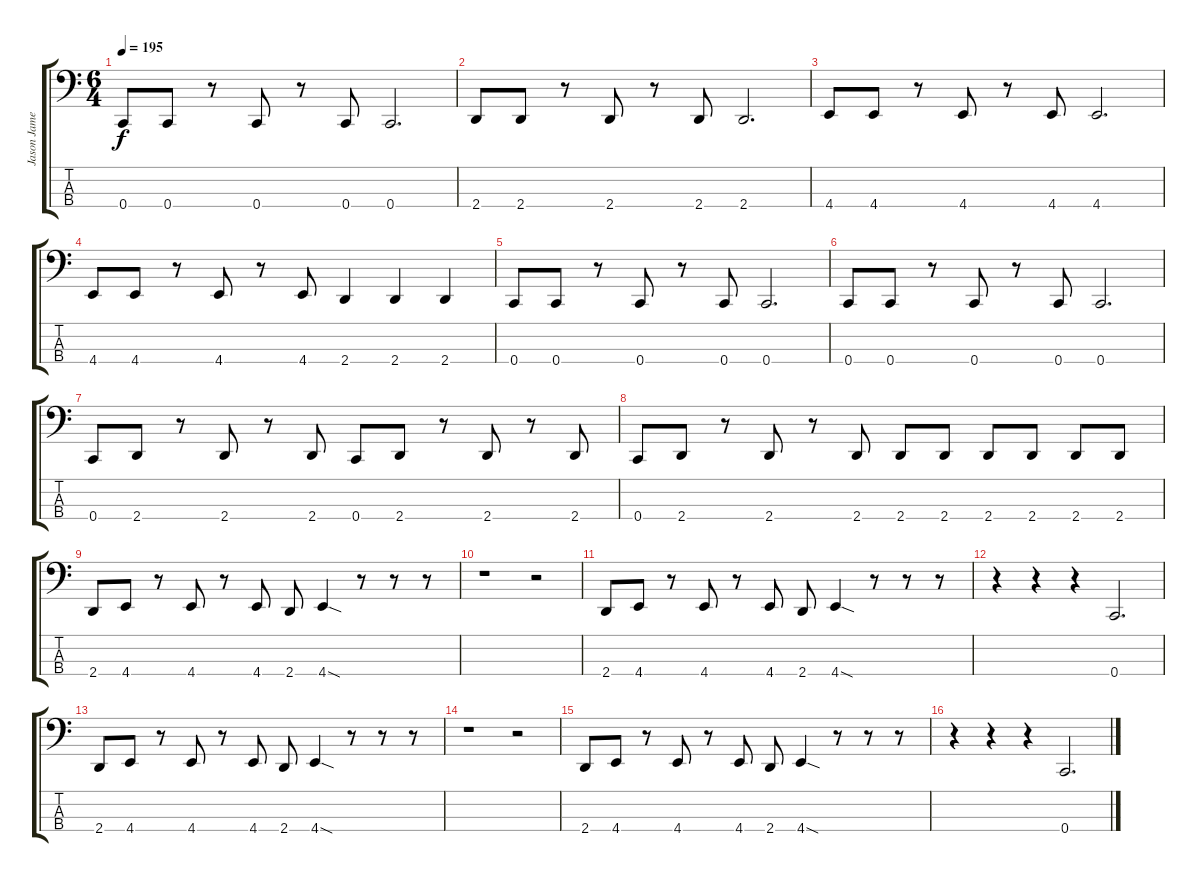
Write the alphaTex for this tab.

\track ("Jason James" "Jason Jame") {instrument electricbasspick}
\staff {score tabs}
\tuning (F2 C2 G1 C1) {hide}
\ts (6 4)
\tempo 195
\clef f4
\ks c
0.4.8{dy f} 0.4.8 r.8 0.4.8 r.8 0.4.8 0.4.2{d} |
2.4.8 2.4.8 r.8 2.4.8 r.8 2.4.8 2.4.2{d} |
4.4.8 4.4.8 r.8 4.4.8 r.8 4.4.8 4.4.2{d} |
4.4.8 4.4.8 r.8 4.4.8 r.8 4.4.8 2.4.4 2.4.4 2.4.4 |
0.4.8 0.4.8 r.8 0.4.8 r.8 0.4.8 0.4.2{d} |
0.4.8 0.4.8 r.8 0.4.8 r.8 0.4.8 0.4.2{d} |
0.4.8 2.4.8 r.8 2.4.8 r.8 2.4.8 0.4.8 2.4.8 r.8 2.4.8 r.8 2.4.8 |
0.4.8 2.4.8 r.8 2.4.8 r.8 2.4.8 2.4.8 2.4.8 2.4.8 2.4.8 2.4.8 2.4.8 |
2.4.8 4.4.8 r.8 4.4.8 r.8 4.4.8 2.4.8 4.4{sod}.4 r.8 r.8 r.8 |
r.1 r.2 |
2.4.8 4.4.8 r.8 4.4.8 r.8 4.4.8 2.4.8 4.4{sod}.4 r.8 r.8 r.8 |
r.4 r.4 r.4 0.4.2{d} |
2.4.8 4.4.8 r.8 4.4.8 r.8 4.4.8 2.4.8 4.4{sod}.4 r.8 r.8 r.8 |
r.1 r.2 |
2.4.8 4.4.8 r.8 4.4.8 r.8 4.4.8 2.4.8 4.4{sod}.4 r.8 r.8 r.8 |
r.4 r.4 r.4 0.4.2{d}
